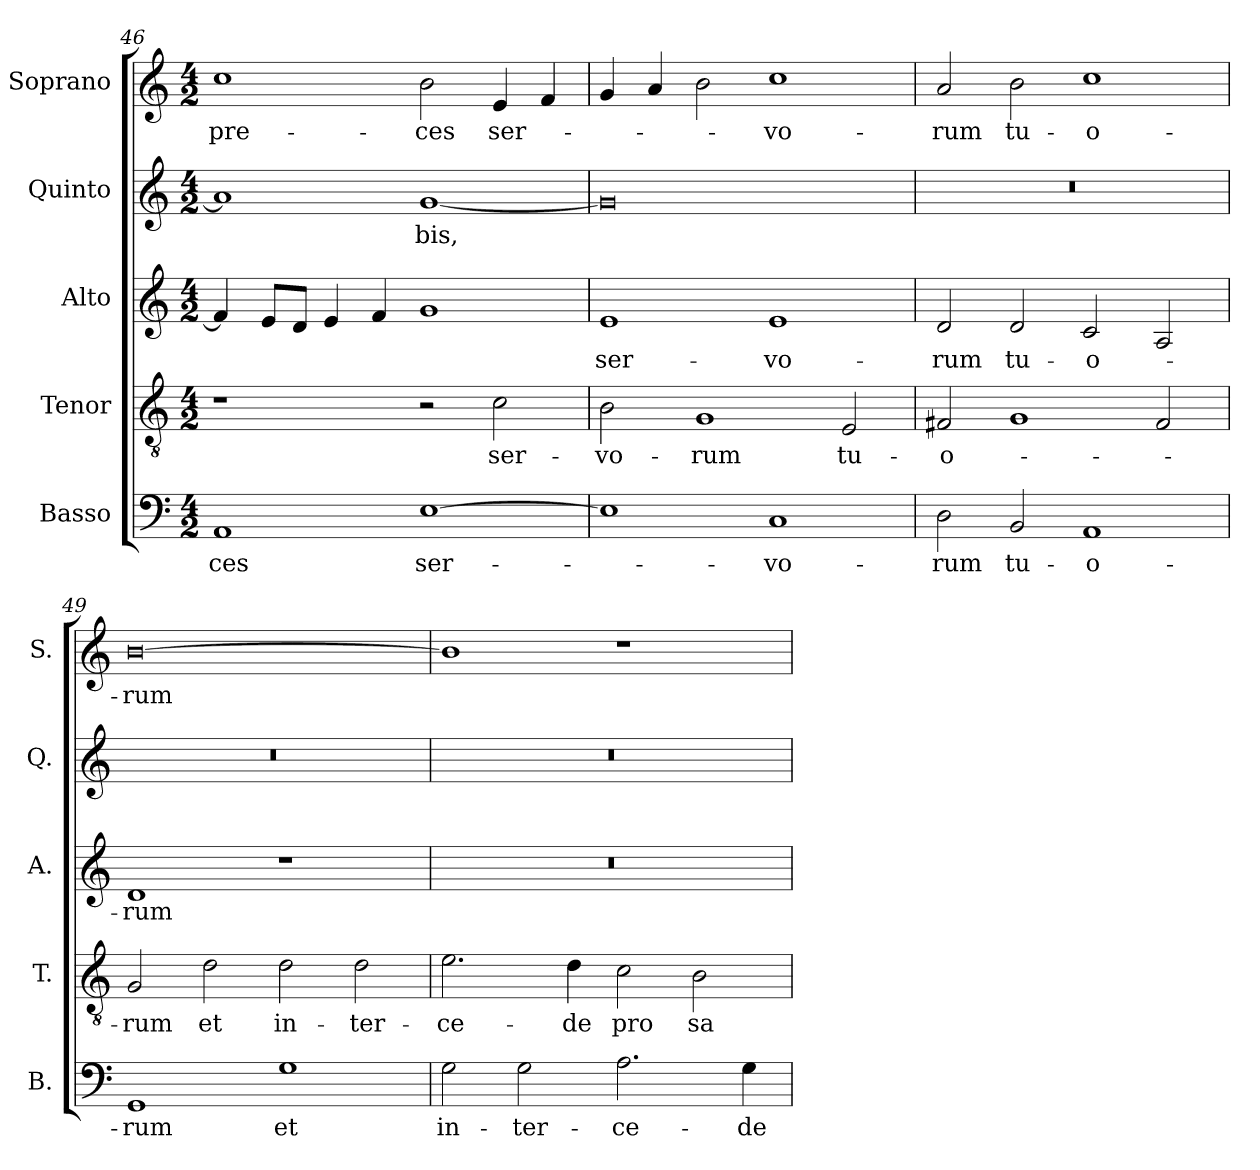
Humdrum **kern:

**kern	**text	**kern	**text	**kern	**text	**kern	**text	**kern	**text
*part5	*part5	*part4	*part4	*part3	*part3	*part2	*part2	*part1	*part1
*staff5	*staff5	*staff4	*staff4	*staff3	*staff3	*staff2	*staff2	*staff1	*staff1
*I"Basso	*	*I"Tenor	*	*I"Alto	*	*I"Quinto	*	*I"Soprano	*
*I'B.	*	*I'T.	*	*I'A.	*	*I'Q.	*	*I'S.	*
*clefF4	*	*clefGv2	*	*clefG2	*	*clefG2	*	*clefG2	*
*	*	*ITrd7c12	*	*	*	*	*	*	*
*k[]	*	*k[]	*	*k[]	*	*k[]	*	*k[]	*
*C:	*	*C:	*	*C:	*	*C:	*	*C:	*
*M4/2	*	*M4/2	*	*M4/2	*	*M4/2	*	*M4/2	*
=46	=46	=46	=46	=46	=46	=46	=46	=46	=46
!	!LO:LY:b:color=#000000	!	!	!	!	!	!	!	!
!	!	!	!	!	!	!	!	!	!LO:LY:b:color=#000000
1AAi	-ces	1r	.	4fi/]	.	1ai]	.	1cci	pre-
.	.	.	.	8ei/L	.	.	.	.	.
.	.	.	.	8di/J	.	.	.	.	.
.	.	.	.	4ei/	.	.	.	.	.
.	.	.	.	4fi/	.	.	.	.	.
!	!LO:LY:b:color=#000000	!	!	!	!	!	!	!	!
!	!	!	!	!	!	!	!LO:LY:b:color=#000000	!	!
!	!	!	!	!	!	!	!	!	!LO:LY:b:color=#000000
[1Ei	ser-	2r	.	1gi	.	[1gi	-bis,	2bi\	-ces
!	!	!	!LO:LY:b:color=#000000	!	!	!	!	!	!
!	!	!	!	!	!	!	!	!	!LO:LY:b:color=#000000
.	.	2Ci\	ser-	.	.	.	.	4ei/	ser-
.	.	.	.	.	.	.	.	4fi/	.
=47	=47	=47	=47	=47	=47	=47	=47	=47	=47
!	!	!	!LO:LY:b:color=#000000	!	!	!	!	!	!
!	!	!	!	!	!LO:LY:b:color=#000000	!	!	!	!
1Ei]	.	2BBi\	-vo-	1ei	ser-	0gi]	.	4gi/	.
.	.	.	.	.	.	.	.	4ai/	.
!	!	!	!LO:LY:b:color=#000000	!	!	!	!	!	!
.	.	1GGi	-rum	.	.	.	.	2bi\	.
!	!LO:LY:b:color=#000000	!	!	!	!	!	!	!	!
!	!	!	!	!	!LO:LY:b:color=#000000	!	!	!	!
!	!	!	!	!	!	!	!	!	!LO:LY:b:color=#000000
1Ci	-vo-	.	.	1ei	-vo-	.	.	1cci	-vo-
!	!	!	!LO:LY:b:color=#000000	!	!	!	!	!	!
.	.	2EEi/	tu-	.	.	.	.	.	.
=48	=48	=48	=48	=48	=48	=48	=48	=48	=48
!	!LO:LY:b:color=#000000	!	!	!	!	!	!	!	!
!	!	!	!LO:LY:b:color=#000000	!	!	!	!	!	!
!	!	!	!	!	!LO:LY:b:color=#000000	!LO:N:vis=1	!	!	!
!	!	!	!	!	!	!	!	!	!LO:LY:b:color=#000000
2Di\	-rum	2FF#Xi/	-o-	2di/	-rum	0r	.	2ai/	-rum
!	!LO:LY:b:color=#000000	!	!	!	!	!	!	!	!
!	!	!	!	!	!LO:LY:b:color=#000000	!	!	!	!
!	!	!	!	!	!	!	!	!	!LO:LY:b:color=#000000
2BBi/	tu-	1GGi	.	2di/	tu-	.	.	2bi\	tu-
!	!LO:LY:b:color=#000000	!	!	!	!	!	!	!	!
!	!	!	!	!	!LO:LY:b:color=#000000	!	!	!	!
!	!	!	!	!	!	!	!	!	!LO:LY:b:color=#000000
1AAi	-o-	.	.	2ci/	-o-	.	.	1cci	-o-
.	.	2FF#i/	.	2Ai/	.	.	.	.	.
=49	=49	=49	=49	=49	=49	=49	=49	=49	=49
!	!LO:LY:b:color=#000000	!	!	!	!	!	!	!	!
!	!	!	!LO:LY:b:color=#000000	!	!	!	!	!	!
!	!	!	!	!	!LO:LY:b:color=#000000	!LO:N:vis=1	!	!	!
!	!	!	!	!	!	!	!	!	!LO:LY:b:color=#000000
1GGi	-rum	2GGi/	-rum	1di	-rum	0r	.	[0bi	-rum
!	!	!	!LO:LY:b:color=#000000	!	!	!	!	!	!
.	.	2Di\	et	.	.	.	.	.	.
!	!LO:LY:b:color=#000000	!	!	!	!	!	!	!	!
!	!	!	!LO:LY:b:color=#000000	!	!	!	!	!	!
1Gi	et	2Di\	in-	1r	.	.	.	.	.
!	!	!	!LO:LY:b:color=#000000	!	!	!	!	!	!
.	.	2Di\	-ter-	.	.	.	.	.	.
!!LO:PB:g=z
=50	=50	=50	=50	=50	=50	=50	=50	=50	=50
!	!LO:LY:b:color=#000000	!	!	!	!	!	!	!	!
!	!	!	!LO:LY:b:color=#000000	!LO:N:vis=1	!	!LO:N:vis=1	!	!	!
2Gi\	in-	2.Ei\	-ce-	0r	.	0r	.	1bi]	.
!	!LO:LY:b:color=#000000	!	!	!	!	!	!	!	!
2Gi\	-ter-	.	.	.	.	.	.	.	.
!	!	!	!LO:LY:b:color=#000000	!	!	!	!	!	!
.	.	4Di\	-de	.	.	.	.	.	.
!	!LO:LY:b:color=#000000	!	!	!	!	!	!	!	!
!	!	!	!LO:LY:b:color=#000000	!	!	!	!	!	!
2.Ai\	-ce-	2Ci\	pro	.	.	.	.	1r	.
!	!	!	!LO:LY:b:color=#000000	!	!	!	!	!	!
.	.	2BBi\	sa-	.	.	.	.	.	.
!	!LO:LY:b:color=#000000	!	!	!	!	!	!	!	!
4Gi\	-de	.	.	.	.	.	.	.	.
=	=	=	=	=	=	=	=	=	=
*-	*-	*-	*-	*-	*-	*-	*-	*-	*-
